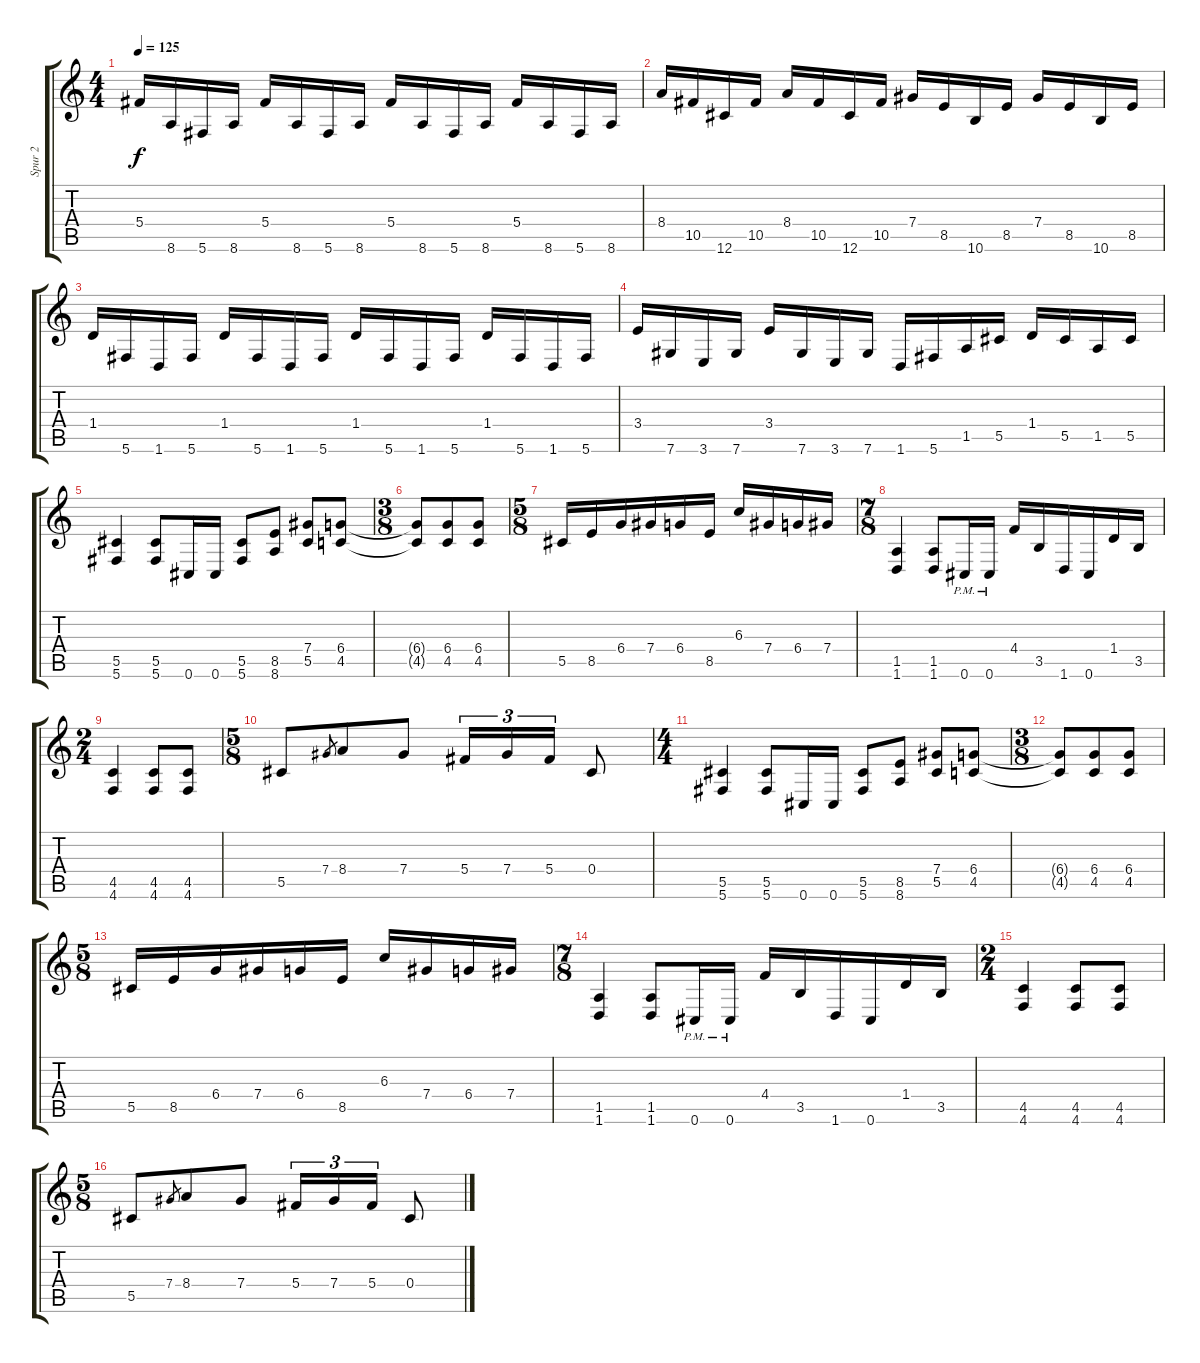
\track ("Spur 2" "Spur 2") {instrument distortionguitar}
\staff {score tabs}
\tuning (Eb4 Bb3 Gb3 Db3 Ab2 Db2) {hide}
\ts (4 4)
\tempo 125
\clef g2
\ks c
5.4.16{dy f} 8.6.16 5.6.16 8.6.16 5.4.16 8.6.16 5.6.16 8.6.16 5.4.16 8.6.16 5.6.16 8.6.16 5.4.16 8.6.16 5.6.16 8.6.16 |
8.4.16 10.5.16 12.6.16 10.5.16 8.4.16 10.5.16 12.6.16 10.5.16 7.4.16 8.5.16 10.6.16 8.5.16 7.4.16 8.5.16 10.6.16 8.5.16 |
1.4.16 5.6.16 1.6.16 5.6.16 1.4.16 5.6.16 1.6.16 5.6.16 1.4.16 5.6.16 1.6.16 5.6.16 1.4.16 5.6.16 1.6.16 5.6.16 |
3.4.16 7.6.16 3.6.16 7.6.16 3.4.16 7.6.16 3.6.16 7.6.16 1.6.16 5.6.16 1.5.16 5.5.16 1.4.16 5.5.16 1.5.16 5.5.16 |
(5.5 5.6).4 (5.5 5.6).8 0.6.16 0.6.16 (5.5 5.6).8 (8.5 8.6).8 (7.4 5.5).8 (6.4 4.5).8 |
\ts (3 8)
(6.4{t} 4.5{t}).8 (6.4 4.5).8 (6.4 4.5).8 |
\ts (5 8)
5.5.16 8.5.16 6.4.16 7.4.16 6.4.16 8.5.16 6.3.16 7.4.16 6.4.16 7.4.16 |
\ts (7 8)
(1.5 1.6).4 (1.5 1.6).8 0.6{pm}.16 0.6{pm}.16 4.4.16 3.5.16 1.6.16 0.6.16 1.4.16 3.5.16 |
\ts (2 4)
(4.5 4.6).4 (4.5 4.6).8 (4.5 4.6).8 |
\ts (5 8)
5.5.8 7.4.8{gr} 8.4.8 7.4.8 5.4.16{tu (3 2)} 7.4.16{tu (3 2)} 5.4.16{tu (3 2)} 0.4.8 |
\ts (4 4)
(5.5 5.6).4 (5.5 5.6).8 0.6.16 0.6.16 (5.5 5.6).8 (8.5 8.6).8 (7.4 5.5).8 (6.4 4.5).8 |
\ts (3 8)
(6.4{t} 4.5{t}).8 (6.4 4.5).8 (6.4 4.5).8 |
\ts (5 8)
5.5.16 8.5.16 6.4.16 7.4.16 6.4.16 8.5.16 6.3.16 7.4.16 6.4.16 7.4.16 |
\ts (7 8)
(1.5 1.6).4 (1.5 1.6).8 0.6{pm}.16 0.6{pm}.16 4.4.16 3.5.16 1.6.16 0.6.16 1.4.16 3.5.16 |
\ts (2 4)
(4.5 4.6).4 (4.5 4.6).8 (4.5 4.6).8 |
\ts (5 8)
5.5.8 7.4.8{gr} 8.4.8 7.4.8 5.4.16{tu (3 2)} 7.4.16{tu (3 2)} 5.4.16{tu (3 2)} 0.4.8
